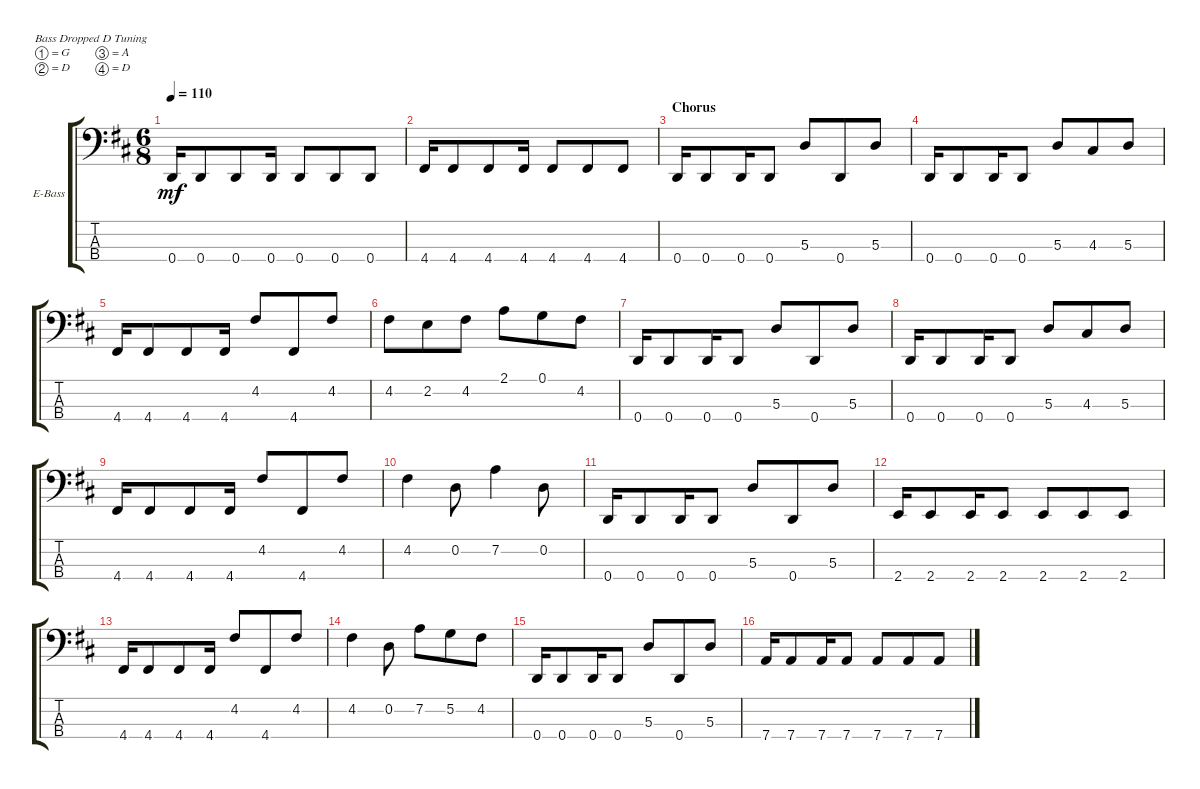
\defaultSystemsLayout 4
\bracketExtendMode groupsimilarinstruments
\firstSystemTrackNameOrientation horizontal
\otherSystemsTrackNameOrientation horizontal
\track ("Electric Bass" "E-Bass") {instrument electricbassfinger}
\staff {score tabs}
\tuning (G2 D2 A1 D1)
\ts (6 8)
\tempo 110
\clef f4
\ks d
0.4.16{dy mf} 0.4.8 0.4.8 0.4.16 0.4.8 0.4.8 0.4.8 |
4.4.16 4.4.8 4.4.8 4.4.16 4.4.8 4.4.8 4.4.8 |
\section ("" "Chorus")
0.4.16 0.4.8 0.4.16 0.4.8 5.3.8 0.4.8 5.3.8 |
0.4.16 0.4.8 0.4.16 0.4.8 5.3.8 4.3.8 5.3.8 |
4.4.16 4.4.8 4.4.8 4.4.16 4.2.8 4.4.8 4.2.8 |
4.2.8 2.2.8 4.2.8 2.1.8 0.1.8 4.2.8 |
0.4.16 0.4.8 0.4.16 0.4.8 5.3.8 0.4.8 5.3.8 |
0.4.16 0.4.8 0.4.16 0.4.8 5.3.8 4.3.8 5.3.8 |
4.4.16 4.4.8 4.4.8 4.4.16 4.2.8 4.4.8 4.2.8 |
4.2.4 0.2.8 7.2.4 0.2.8 |
0.4.16 0.4.8 0.4.16 0.4.8 5.3.8 0.4.8 5.3.8 |
2.4.16 2.4.8 2.4.16 2.4.8 2.4.8 2.4.8 2.4.8 |
4.4.16 4.4.8 4.4.8 4.4.16 4.2.8 4.4.8 4.2.8 |
4.2.4 0.2.8 7.2.8 5.2.8 4.2.8 |
0.4.16 0.4.8 0.4.16 0.4.8 5.3.8 0.4.8 5.3.8 |
7.4.16 7.4.8 7.4.16 7.4.8 7.4.8 7.4.8 7.4.8
